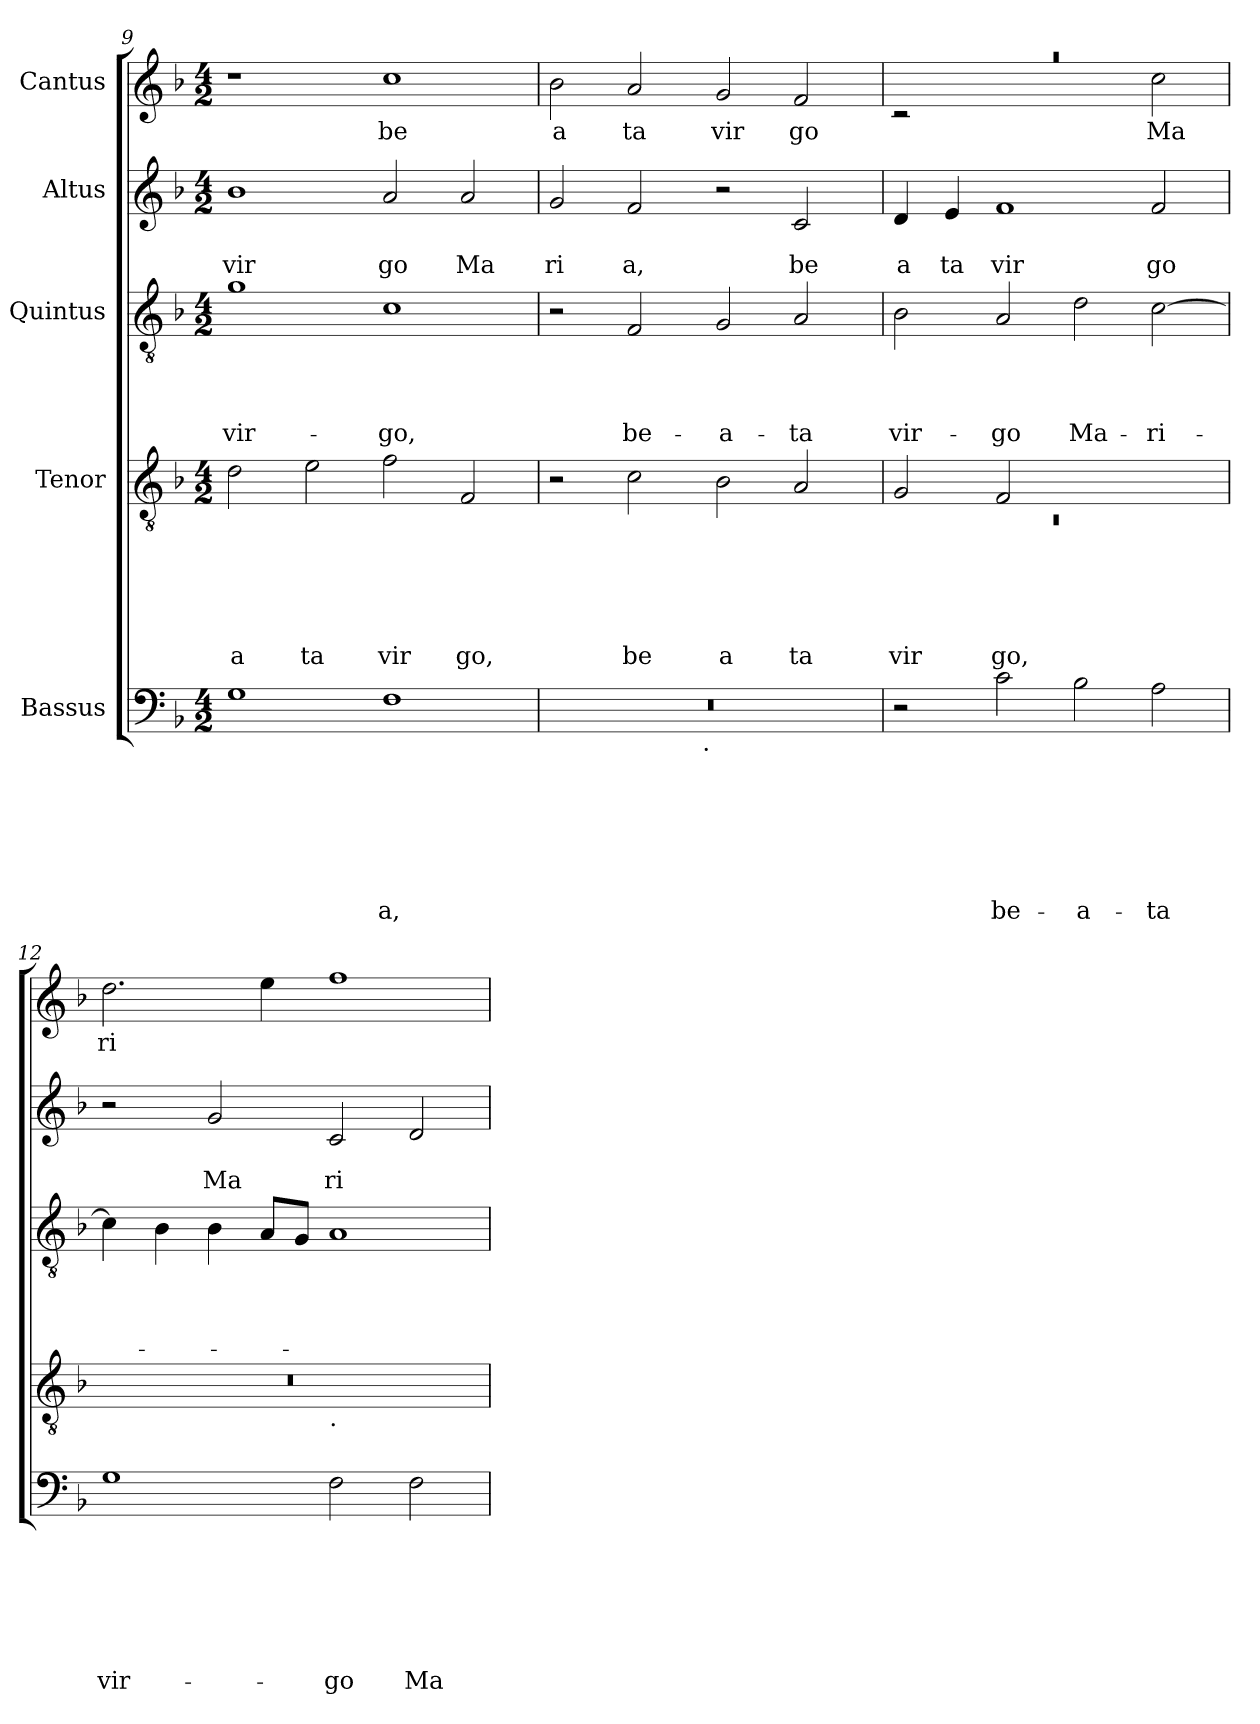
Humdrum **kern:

**kern	**text	**text	**text	**text	**text	**text	**text	**kern	**text	**text	**text	**text	**text	**text	**kern	**text	**text	**text	**text	**kern	**text	**text	**kern	**text
*part5	*part5	*part5	*part5	*part5	*part5	*part5	*part5	*part4	*part4	*part4	*part4	*part4	*part4	*part4	*part3	*part3	*part3	*part3	*part3	*part2	*part2	*part2	*part1	*part1
*staff5	*staff5	*staff5	*staff5	*staff5	*staff5	*staff5	*staff5	*staff4	*staff4	*staff4	*staff4	*staff4	*staff4	*staff4	*staff3	*staff3	*staff3	*staff3	*staff3	*staff2	*staff2	*staff2	*staff1	*staff1
*I"Bassus	*	*	*	*	*	*	*	*I"Tenor	*	*	*	*	*	*	*I"Quintus	*	*	*	*	*I"Altus	*	*	*I"Cantus	*
*clefF4	*	*	*	*	*	*	*	*clefGv2	*	*	*	*	*	*	*clefGv2	*	*	*	*	*clefG2	*	*	*clefG2	*
*k[b-]	*	*	*	*	*	*	*	*k[b-]	*	*	*	*	*	*	*k[b-]	*	*	*	*	*k[b-]	*	*	*k[b-]	*
*F:	*	*	*	*	*	*	*	*F:	*	*	*	*	*	*	*F:	*	*	*	*	*F:	*	*	*F:	*
*M4/2	*	*	*	*	*	*	*	*M4/2	*	*	*	*	*	*	*M4/2	*	*	*	*	*M4/2	*	*	*M4/2	*
=9	=9	=9	=9	=9	=9	=9	=9	=9	=9	=9	=9	=9	=9	=9	=9	=9	=9	=9	=9	=9	=9	=9	=9	=9
!	!	!	!	!	!	!	!	!	!	!	!	!	!	!LO:LY:b	!	!	!	!	!LO:LY:b	!	!	!LO:LY:b	!	!
1G	.	.	.	.	.	.	.	2d\	.	.	.	.	.	a	1g	.	.	.	vir-	1b-	.	vir	1r	.
!	!	!	!	!	!	!	!	!	!	!	!	!	!	!LO:LY:b	!	!	!	!	!	!	!	!	!	!
.	.	.	.	.	.	.	.	2e\	.	.	.	.	.	ta	.	.	.	.	.	.	.	.	.	.
!	!	!	!	!	!	!	!LO:LY:b	!	!	!	!	!	!	!LO:LY:b	!	!	!	!	!LO:LY:b	!	!	!LO:LY:b	!	!LO:LY:b
1F	.	.	.	.	.	.	-a,	2f\	.	.	.	.	.	vir	1c	.	.	.	-go,	2a/	.	go	1cc	be
!	!	!	!	!	!	!	!	!	!	!	!	!	!	!LO:LY:b	!	!	!	!	!	!	!	!LO:LY:b	!	!
.	.	.	.	.	.	.	.	2F/	.	.	.	.	.	go,	.	.	.	.	.	2a/	.	Ma	.	.
=10	=10	=10	=10	=10	=10	=10	=10	=10	=10	=10	=10	=10	=10	=10	=10	=10	=10	=10	=10	=10	=10	=10	=10	=10
!	!	!	!	!	!	!	!	!	!	!	!	!	!	!	!	!	!	!	!	!	!	!LO:LY:b	!	!LO:LY:b
*^	*	*	*	*	*	*	*	*	*	*	*	*	*	*	*	*	*	*	*	*	*	*	*	*
0r	2ryy	.	.	.	.	.	.	.	2r	.	.	.	.	.	.	2r	.	.	.	.	2g/	.	ri	2b-\	a
!	!	!	!	!	!	!	!	!	!	!	!	!	!	!	!LO:LY:b	!	!	!	!	!LO:LY:b	!	!	!LO:LY:b	!	!LO:LY:b
.	4...ryy	.	.	.	.	.	.	.	2c\	.	.	.	.	.	be	2F/	.	.	.	be-	2f/	.	a,	2a/	ta
!	!LO:TX:b:t=.	!	!	!	!	!	!	!	!	!	!	!	!	!	!	!	!	!	!	!	!	!	!	!	!
.	1ryy	.	.	.	.	.	.	.	.	.	.	.	.	.	.	.	.	.	.	.	.	.	.	.	.
!	!	!	!	!	!	!	!	!	!	!	!	!	!	!	!LO:LY:b	!	!	!	!	!LO:LY:b	!	!	!	!	!LO:LY:b
.	.	.	.	.	.	.	.	.	2B-\	.	.	.	.	.	a	2G/	.	.	.	-a-	2r	.	.	2g/	vir
!	!	!	!	!	!	!	!	!	!	!	!	!	!	!	!LO:LY:b	!	!	!	!	!LO:LY:b	!	!	!LO:LY:b	!	!LO:LY:b
.	.	.	.	.	.	.	.	.	2A/	.	.	.	.	.	ta	2A/	.	.	.	-ta	2c/	.	be	2f/	go
.	32ryy	.	.	.	.	.	.	.	.	.	.	.	.	.	.	.	.	.	.	.	.	.	.	.	.
=11	=11	=11	=11	=11	=11	=11	=11	=11	=11	=11	=11	=11	=11	=11	=11	=11	=11	=11	=11	=11	=11	=11	=11	=11	=11
*	*	*	*	*	*	*	*	*	*^	*	*	*	*	*	*	*	*	*	*	*	*	*	*	*	*
!	!	!	!	!	!	!	!	!	!	!LO:N:vis=1	!	!	!	!	!	!LO:LY:b	!	!	!	!	!LO:LY:b	!	!	!LO:LY:b	!LO:N:vis=1	!
*v	*v	*	*	*	*	*	*	*	*	*	*	*	*	*	*	*	*	*	*	*	*	*	*	*	*^	*
2r	.	.	.	.	.	.	.	2G/	0rC	.	.	.	.	.	vir	2B-\	.	.	.	vir-	4d/	.	a	0raa	2rc	.
!	!	!	!	!	!	!	!	!	!	!	!	!	!	!	!	!	!	!	!	!	!	!	!LO:LY:b	!	!	!
.	.	.	.	.	.	.	.	.	.	.	.	.	.	.	.	.	.	.	.	.	4e/	.	ta	.	.	.
!	!	!	!	!	!	!	!LO:LY:b	!	!	!	!	!	!	!	!LO:LY:b	!	!	!	!	!LO:LY:b	!	!	!LO:LY:b	!	!	!
2c\	.	.	.	.	.	.	be-	2F/	.	.	.	.	.	.	go,	2A/	.	.	.	-go	1f	.	vir	.	1ryy	.
!	!	!	!	!	!	!	!LO:LY:b	!	!	!	!	!	!	!	!	!	!	!	!	!LO:LY:b	!	!	!	!	!	!
2B-\	.	.	.	.	.	.	-a-	1ryy	.	.	.	.	.	.	.	2d\	.	.	.	Ma-	.	.	.	.	.	.
!	!	!	!	!	!	!	!LO:LY:b	!	!	!	!	!	!	!	!	!	!	!	!	!LO:LY:b	!	!	!LO:LY:b	!	!	!LO:LY:b
2A\	.	.	.	.	.	.	-ta	.	.	.	.	.	.	.	.	[>2c\	.	.	.	-ri-	2f/	.	go	.	2cc\	Ma
=12	=12	=12	=12	=12	=12	=12	=12	=12	=12	=12	=12	=12	=12	=12	=12	=12	=12	=12	=12	=12	=12	=12	=12	=12	=12	=12
!	!	!	!	!	!	!	!LO:LY:b	!	!	!	!	!	!	!	!	!	!	!	!	!	!	!	!	!	!	!LO:LY:b
*	*	*	*	*	*	*	*	*	*	*	*	*	*	*	*	*	*	*	*	*	*	*	*	*v	*v	*
1G	.	.	.	.	.	.	vir-	0r	1ryy	.	.	.	.	.	.	4c\]	.	.	.	.	2r	.	.	2.dd\	ri
.	.	.	.	.	.	.	.	.	.	.	.	.	.	.	.	4B-\	.	.	.	.	.	.	.	.	.
!	!	!	!	!	!	!	!	!	!	!	!	!	!	!	!	!	!	!	!	!	!	!	!LO:LY:b	!	!
.	.	.	.	.	.	.	.	.	.	.	.	.	.	.	.	4B-\	.	.	.	.	2g/	.	Ma	.	.
.	.	.	.	.	.	.	.	.	.	.	.	.	.	.	.	8A/L	.	.	.	.	.	.	.	4ee\	.
.	.	.	.	.	.	.	.	.	.	.	.	.	.	.	.	8G/J	.	.	.	.	.	.	.	.	.
!	!	!	!	!	!	!	!	!	!LO:TX:b:t=.	!	!	!	!	!	!	!	!	!	!	!	!	!	!	!	!
!	!	!	!	!	!	!	!LO:LY:b	!	!	!	!	!	!	!	!	!	!	!	!	!	!	!	!LO:LY:b	!	!
2F\	.	.	.	.	.	.	-go	.	1ryy	.	.	.	.	.	.	1A	.	.	.	.	2c/	.	ri	1ff	.
!	!	!	!	!	!	!	!LO:LY:b	!	!	!	!	!	!	!	!	!	!	!	!	!	!	!	!	!	!
2F\	.	.	.	.	.	.	Ma-	.	.	.	.	.	.	.	.	.	.	.	.	.	2d/	.	.	.	.
*	*	*	*	*	*	*	*	*v	*v	*	*	*	*	*	*	*	*	*	*	*	*	*	*	*	*
=	=	=	=	=	=	=	=	=	=	=	=	=	=	=	=	=	=	=	=	=	=	=	=	=
*-	*-	*-	*-	*-	*-	*-	*-	*-	*-	*-	*-	*-	*-	*-	*-	*-	*-	*-	*-	*-	*-	*-	*-	*-
